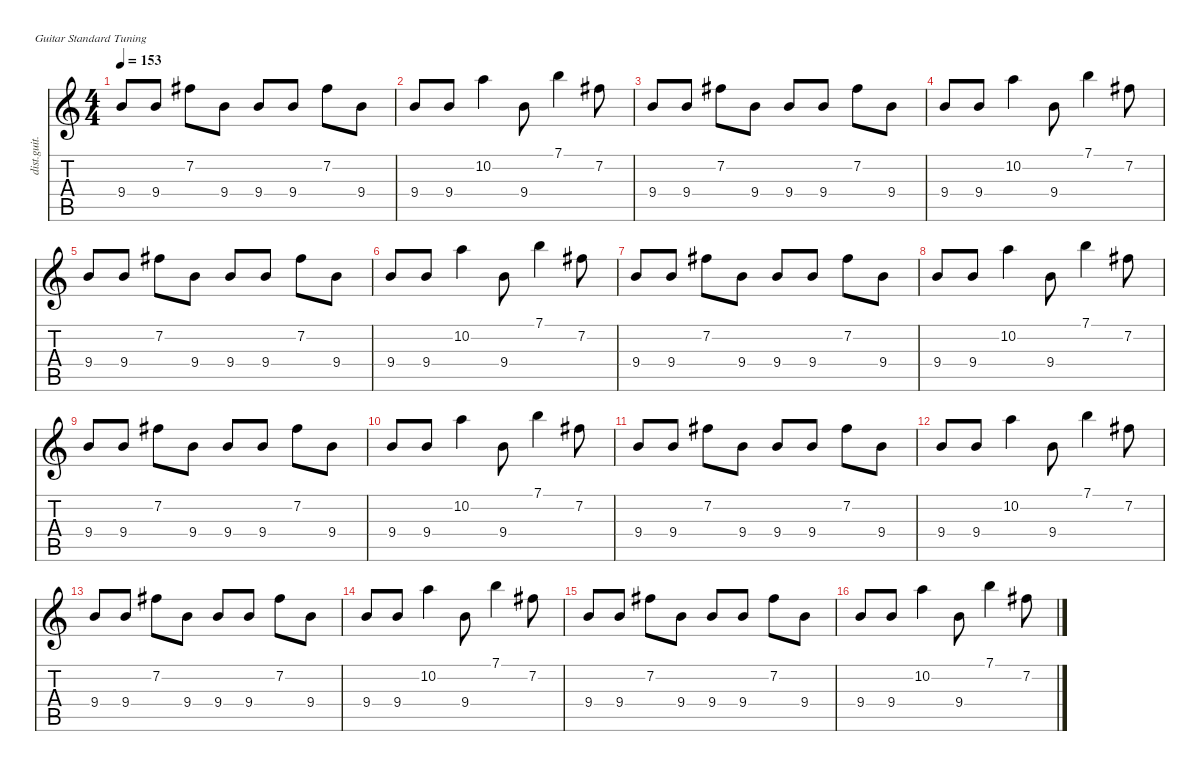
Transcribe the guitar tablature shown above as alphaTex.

\defaultSystemsLayout 4
\hideDynamics
\bracketExtendMode nobrackets
\track ("Distortion Guitar" "dist.guit.") {instrument distortionguitar}
\staff {score tabs}
\tuning (E4 B3 G3 D3 A2 E2)
\ts (4 4)
\tempo 153
\clef g2
\ks c
9.4.8{dy mf instrument distortionguitar beam Up} 9.4.8{beam Up} 7.2{acc #}.8{beam Down} 9.4.8{beam Down} 9.4.8{beam Up} 9.4.8{beam Up} 7.2{acc #}.8{beam Down} 9.4.8{beam Down} |
9.4.8{beam Up} 9.4.8{beam Up} 10.2.4{beam Down} 9.4.8{beam Down} 7.1.4{beam Down} 7.2{acc #}.8{beam Down} |
9.4.8{beam Up} 9.4.8{beam Up} 7.2{acc #}.8{beam Down} 9.4.8{beam Down} 9.4.8{beam Up} 9.4.8{beam Up} 7.2{acc #}.8{beam Down} 9.4.8{beam Down} |
9.4.8{beam Up} 9.4.8{beam Up} 10.2.4{beam Down} 9.4.8{beam Down} 7.1.4{beam Down} 7.2{acc #}.8{beam Down} |
9.4.8{beam Up} 9.4.8{beam Up} 7.2{acc #}.8{beam Down} 9.4.8{beam Down} 9.4.8{beam Up} 9.4.8{beam Up} 7.2{acc #}.8{beam Down} 9.4.8{beam Down} |
9.4.8{beam Up} 9.4.8{beam Up} 10.2.4{beam Down} 9.4.8{beam Down} 7.1.4{beam Down} 7.2{acc #}.8{beam Down} |
9.4.8{beam Up} 9.4.8{beam Up} 7.2{acc #}.8{beam Down} 9.4.8{beam Down} 9.4.8{beam Up} 9.4.8{beam Up} 7.2{acc #}.8{beam Down} 9.4.8{beam Down} |
9.4.8{beam Up} 9.4.8{beam Up} 10.2.4{beam Down} 9.4.8{beam Down} 7.1.4{beam Down} 7.2{acc #}.8{beam Down} |
9.4.8{beam Up} 9.4.8{beam Up} 7.2{acc #}.8{beam Down} 9.4.8{beam Down} 9.4.8{beam Up} 9.4.8{beam Up} 7.2{acc #}.8{beam Down} 9.4.8{beam Down} |
9.4.8{beam Up} 9.4.8{beam Up} 10.2.4{beam Down} 9.4.8{beam Down} 7.1.4{beam Down} 7.2{acc #}.8{beam Down} |
9.4.8{beam Up} 9.4.8{beam Up} 7.2{acc #}.8{beam Down} 9.4.8{beam Down} 9.4.8{beam Up} 9.4.8{beam Up} 7.2{acc #}.8{beam Down} 9.4.8{beam Down} |
9.4.8{beam Up} 9.4.8{beam Up} 10.2.4{beam Down} 9.4.8{beam Down} 7.1.4{beam Down} 7.2{acc #}.8{beam Down} |
9.4.8{beam Up} 9.4.8{beam Up} 7.2{acc #}.8{beam Down} 9.4.8{beam Down} 9.4.8{beam Up} 9.4.8{beam Up} 7.2{acc #}.8{beam Down} 9.4.8{beam Down} |
9.4.8{beam Up} 9.4.8{beam Up} 10.2.4{beam Down} 9.4.8{beam Down} 7.1.4{beam Down} 7.2{acc #}.8{beam Down} |
9.4.8{beam Up} 9.4.8{beam Up} 7.2{acc #}.8{beam Down} 9.4.8{beam Down} 9.4.8{beam Up} 9.4.8{beam Up} 7.2{acc #}.8{beam Down} 9.4.8{beam Down} |
9.4.8{beam Up} 9.4.8{beam Up} 10.2.4{beam Down} 9.4.8{beam Down} 7.1.4{beam Down} 7.2{acc #}.8{beam Down}
